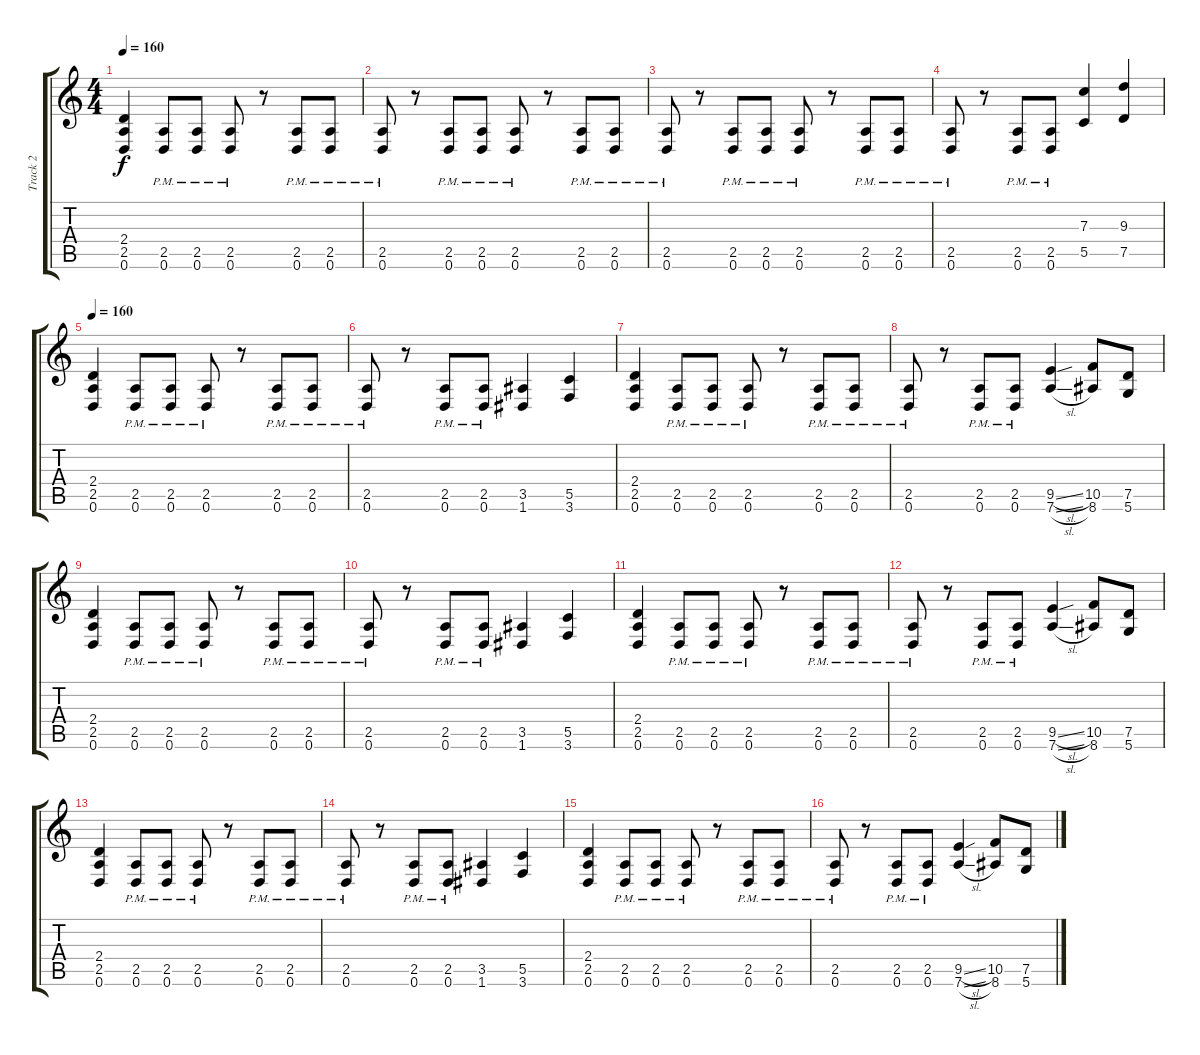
\track ("Track 2" "Track 2") {instrument distortionguitar}
\staff {score tabs}
\tuning (D4 A3 F3 C3 G2 D2) {hide}
\ts (4 4)
\tempo 160
\clef g2
\ks c
(2.4 2.5 0.6).4{dy f} (2.5{pm} 0.6{pm}).8 (2.5{pm} 0.6{pm}).8 (2.5{pm} 0.6{pm}).8 r.8 (2.5{pm} 0.6{pm}).8 (2.5{pm} 0.6{pm}).8 |
(2.5{pm} 0.6{pm}).8 r.8 (2.5{pm} 0.6{pm}).8 (2.5{pm} 0.6{pm}).8 (2.5{pm} 0.6{pm}).8 r.8 (2.5{pm} 0.6{pm}).8 (2.5{pm} 0.6{pm}).8 |
(2.5{pm} 0.6{pm}).8 r.8 (2.5{pm} 0.6{pm}).8 (2.5{pm} 0.6{pm}).8 (2.5{pm} 0.6{pm}).8 r.8 (2.5{pm} 0.6{pm}).8 (2.5{pm} 0.6{pm}).8 |
(2.5{pm} 0.6{pm}).8 r.8 (2.5{pm} 0.6{pm}).8 (2.5{pm} 0.6{pm}).8 (7.3 5.5).4 (9.3 7.5).4 |
\tempo 160
(2.4 2.5 0.6).4 (2.5{pm} 0.6{pm}).8 (2.5{pm} 0.6{pm}).8 (2.5{pm} 0.6{pm}).8 r.8 (2.5{pm} 0.6{pm}).8 (2.5{pm} 0.6{pm}).8 |
(2.5{pm} 0.6{pm}).8 r.8 (2.5{pm} 0.6{pm}).8 (2.5{pm} 0.6{pm}).8 (3.5 1.6).4 (5.5 3.6).4 |
(2.4 2.5 0.6).4 (2.5{pm} 0.6{pm}).8 (2.5{pm} 0.6{pm}).8 (2.5{pm} 0.6{pm}).8 r.8 (2.5{pm} 0.6{pm}).8 (2.5{pm} 0.6{pm}).8 |
(2.5{pm} 0.6{pm}).8 r.8 (2.5{pm} 0.6{pm}).8 (2.5{pm} 0.6{pm}).8 (9.5{sl} 7.6{sl}).4 (10.5 8.6).8 (7.5 5.6).8 |
(2.4 2.5 0.6).4 (2.5{pm} 0.6{pm}).8 (2.5{pm} 0.6{pm}).8 (2.5{pm} 0.6{pm}).8 r.8 (2.5{pm} 0.6{pm}).8 (2.5{pm} 0.6{pm}).8 |
(2.5{pm} 0.6{pm}).8 r.8 (2.5{pm} 0.6{pm}).8 (2.5{pm} 0.6{pm}).8 (3.5 1.6).4 (5.5 3.6).4 |
(2.4 2.5 0.6).4 (2.5{pm} 0.6{pm}).8 (2.5{pm} 0.6{pm}).8 (2.5{pm} 0.6{pm}).8 r.8 (2.5{pm} 0.6{pm}).8 (2.5{pm} 0.6{pm}).8 |
(2.5{pm} 0.6{pm}).8 r.8 (2.5{pm} 0.6{pm}).8 (2.5{pm} 0.6{pm}).8 (9.5{sl} 7.6{sl}).4 (10.5 8.6).8 (7.5 5.6).8 |
(2.4 2.5 0.6).4 (2.5{pm} 0.6{pm}).8 (2.5{pm} 0.6{pm}).8 (2.5{pm} 0.6{pm}).8 r.8 (2.5{pm} 0.6{pm}).8 (2.5{pm} 0.6{pm}).8 |
(2.5{pm} 0.6{pm}).8 r.8 (2.5{pm} 0.6{pm}).8 (2.5{pm} 0.6{pm}).8 (3.5 1.6).4 (5.5 3.6).4 |
(2.4 2.5 0.6).4 (2.5{pm} 0.6{pm}).8 (2.5{pm} 0.6{pm}).8 (2.5{pm} 0.6{pm}).8 r.8 (2.5{pm} 0.6{pm}).8 (2.5{pm} 0.6{pm}).8 |
(2.5{pm} 0.6{pm}).8 r.8 (2.5{pm} 0.6{pm}).8 (2.5{pm} 0.6{pm}).8 (9.5{sl} 7.6{sl}).4 (10.5 8.6).8 (7.5 5.6).8
